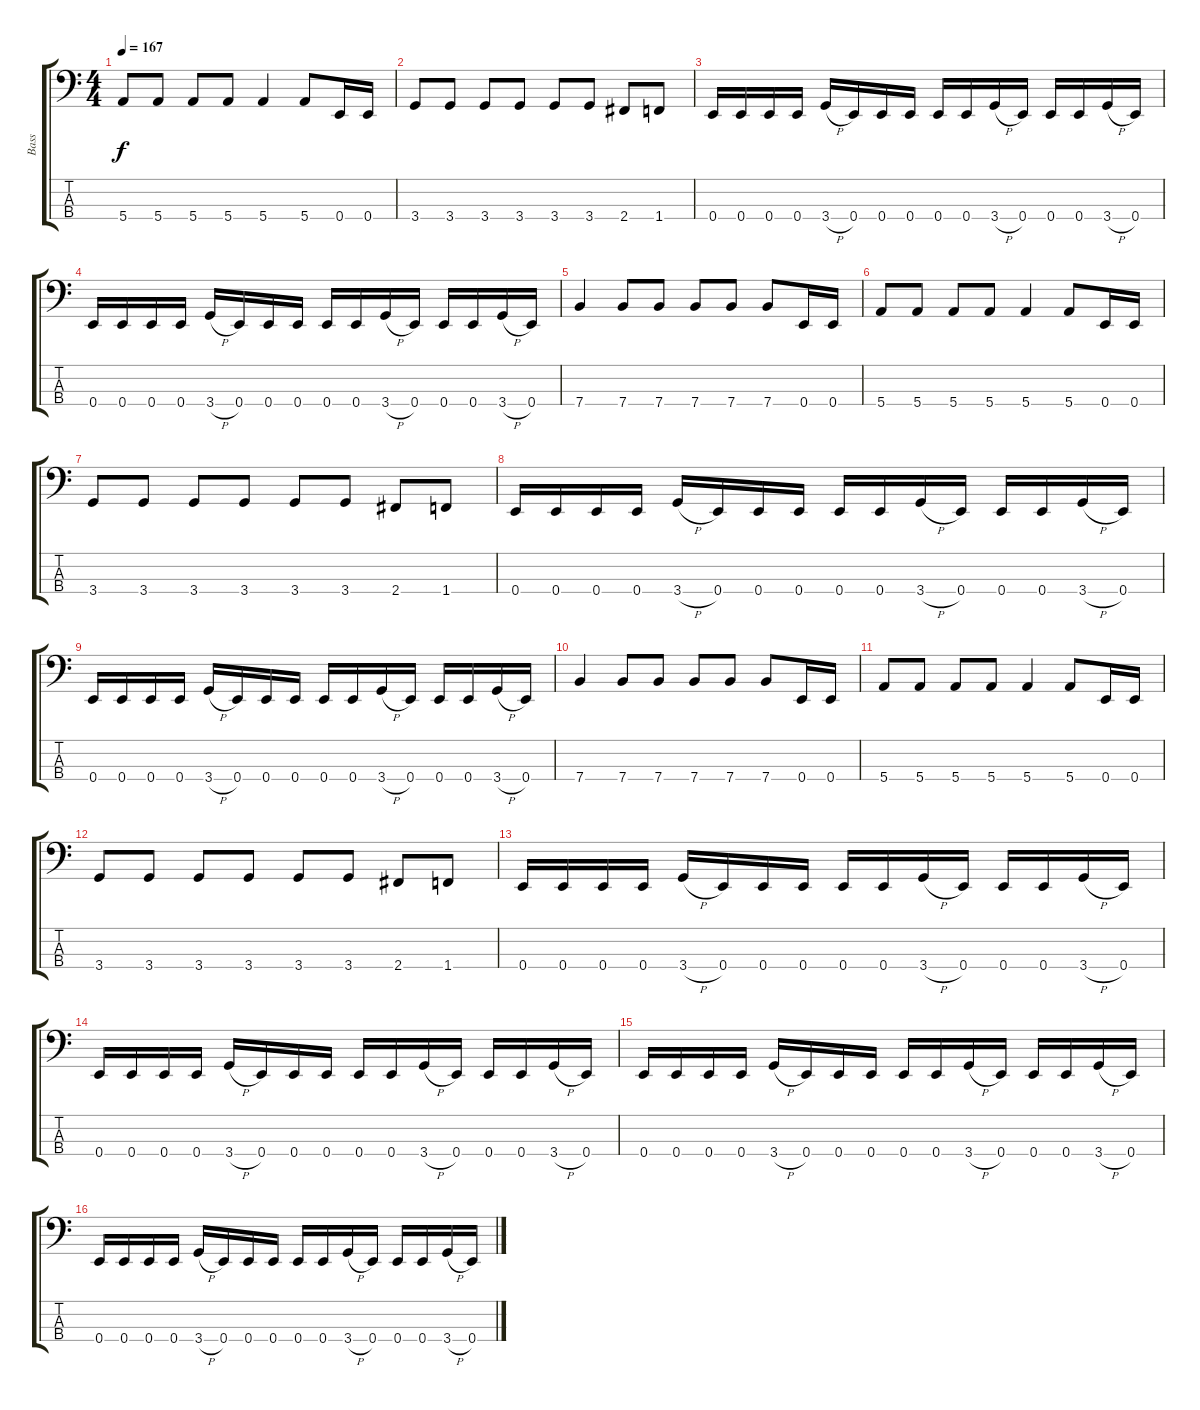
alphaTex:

\track ("Bass" "Bass") {instrument electricbasspick}
\staff {score tabs}
\tuning (G2 D2 A1 E1) {hide}
\ts (4 4)
\tempo 167
\clef f4
\ks c
5.4.8{dy f} 5.4.8 5.4.8 5.4.8 5.4.4 5.4.8 0.4.16 0.4.16 |
3.4.8 3.4.8 3.4.8 3.4.8 3.4.8 3.4.8 2.4.8 1.4.8 |
0.4.16 0.4.16 0.4.16 0.4.16 3.4{h}.16 0.4.16 0.4.16 0.4.16 0.4.16 0.4.16 3.4{h}.16 0.4.16 0.4.16 0.4.16 3.4{h}.16 0.4.16 |
0.4.16 0.4.16 0.4.16 0.4.16 3.4{h}.16 0.4.16 0.4.16 0.4.16 0.4.16 0.4.16 3.4{h}.16 0.4.16 0.4.16 0.4.16 3.4{h}.16 0.4.16 |
7.4.4 7.4.8 7.4.8 7.4.8 7.4.8 7.4.8 0.4.16 0.4.16 |
5.4.8 5.4.8 5.4.8 5.4.8 5.4.4 5.4.8 0.4.16 0.4.16 |
3.4.8 3.4.8 3.4.8 3.4.8 3.4.8 3.4.8 2.4.8 1.4.8 |
0.4.16 0.4.16 0.4.16 0.4.16 3.4{h}.16 0.4.16 0.4.16 0.4.16 0.4.16 0.4.16 3.4{h}.16 0.4.16 0.4.16 0.4.16 3.4{h}.16 0.4.16 |
0.4.16 0.4.16 0.4.16 0.4.16 3.4{h}.16 0.4.16 0.4.16 0.4.16 0.4.16 0.4.16 3.4{h}.16 0.4.16 0.4.16 0.4.16 3.4{h}.16 0.4.16 |
7.4.4 7.4.8 7.4.8 7.4.8 7.4.8 7.4.8 0.4.16 0.4.16 |
5.4.8 5.4.8 5.4.8 5.4.8 5.4.4 5.4.8 0.4.16 0.4.16 |
3.4.8 3.4.8 3.4.8 3.4.8 3.4.8 3.4.8 2.4.8 1.4.8 |
0.4.16 0.4.16 0.4.16 0.4.16 3.4{h}.16 0.4.16 0.4.16 0.4.16 0.4.16 0.4.16 3.4{h}.16 0.4.16 0.4.16 0.4.16 3.4{h}.16 0.4.16 |
0.4.16 0.4.16 0.4.16 0.4.16 3.4{h}.16 0.4.16 0.4.16 0.4.16 0.4.16 0.4.16 3.4{h}.16 0.4.16 0.4.16 0.4.16 3.4{h}.16 0.4.16 |
0.4.16 0.4.16 0.4.16 0.4.16 3.4{h}.16 0.4.16 0.4.16 0.4.16 0.4.16 0.4.16 3.4{h}.16 0.4.16 0.4.16 0.4.16 3.4{h}.16 0.4.16 |
0.4.16 0.4.16 0.4.16 0.4.16 3.4{h}.16 0.4.16 0.4.16 0.4.16 0.4.16 0.4.16 3.4{h}.16 0.4.16 0.4.16 0.4.16 3.4{h}.16 0.4.16
